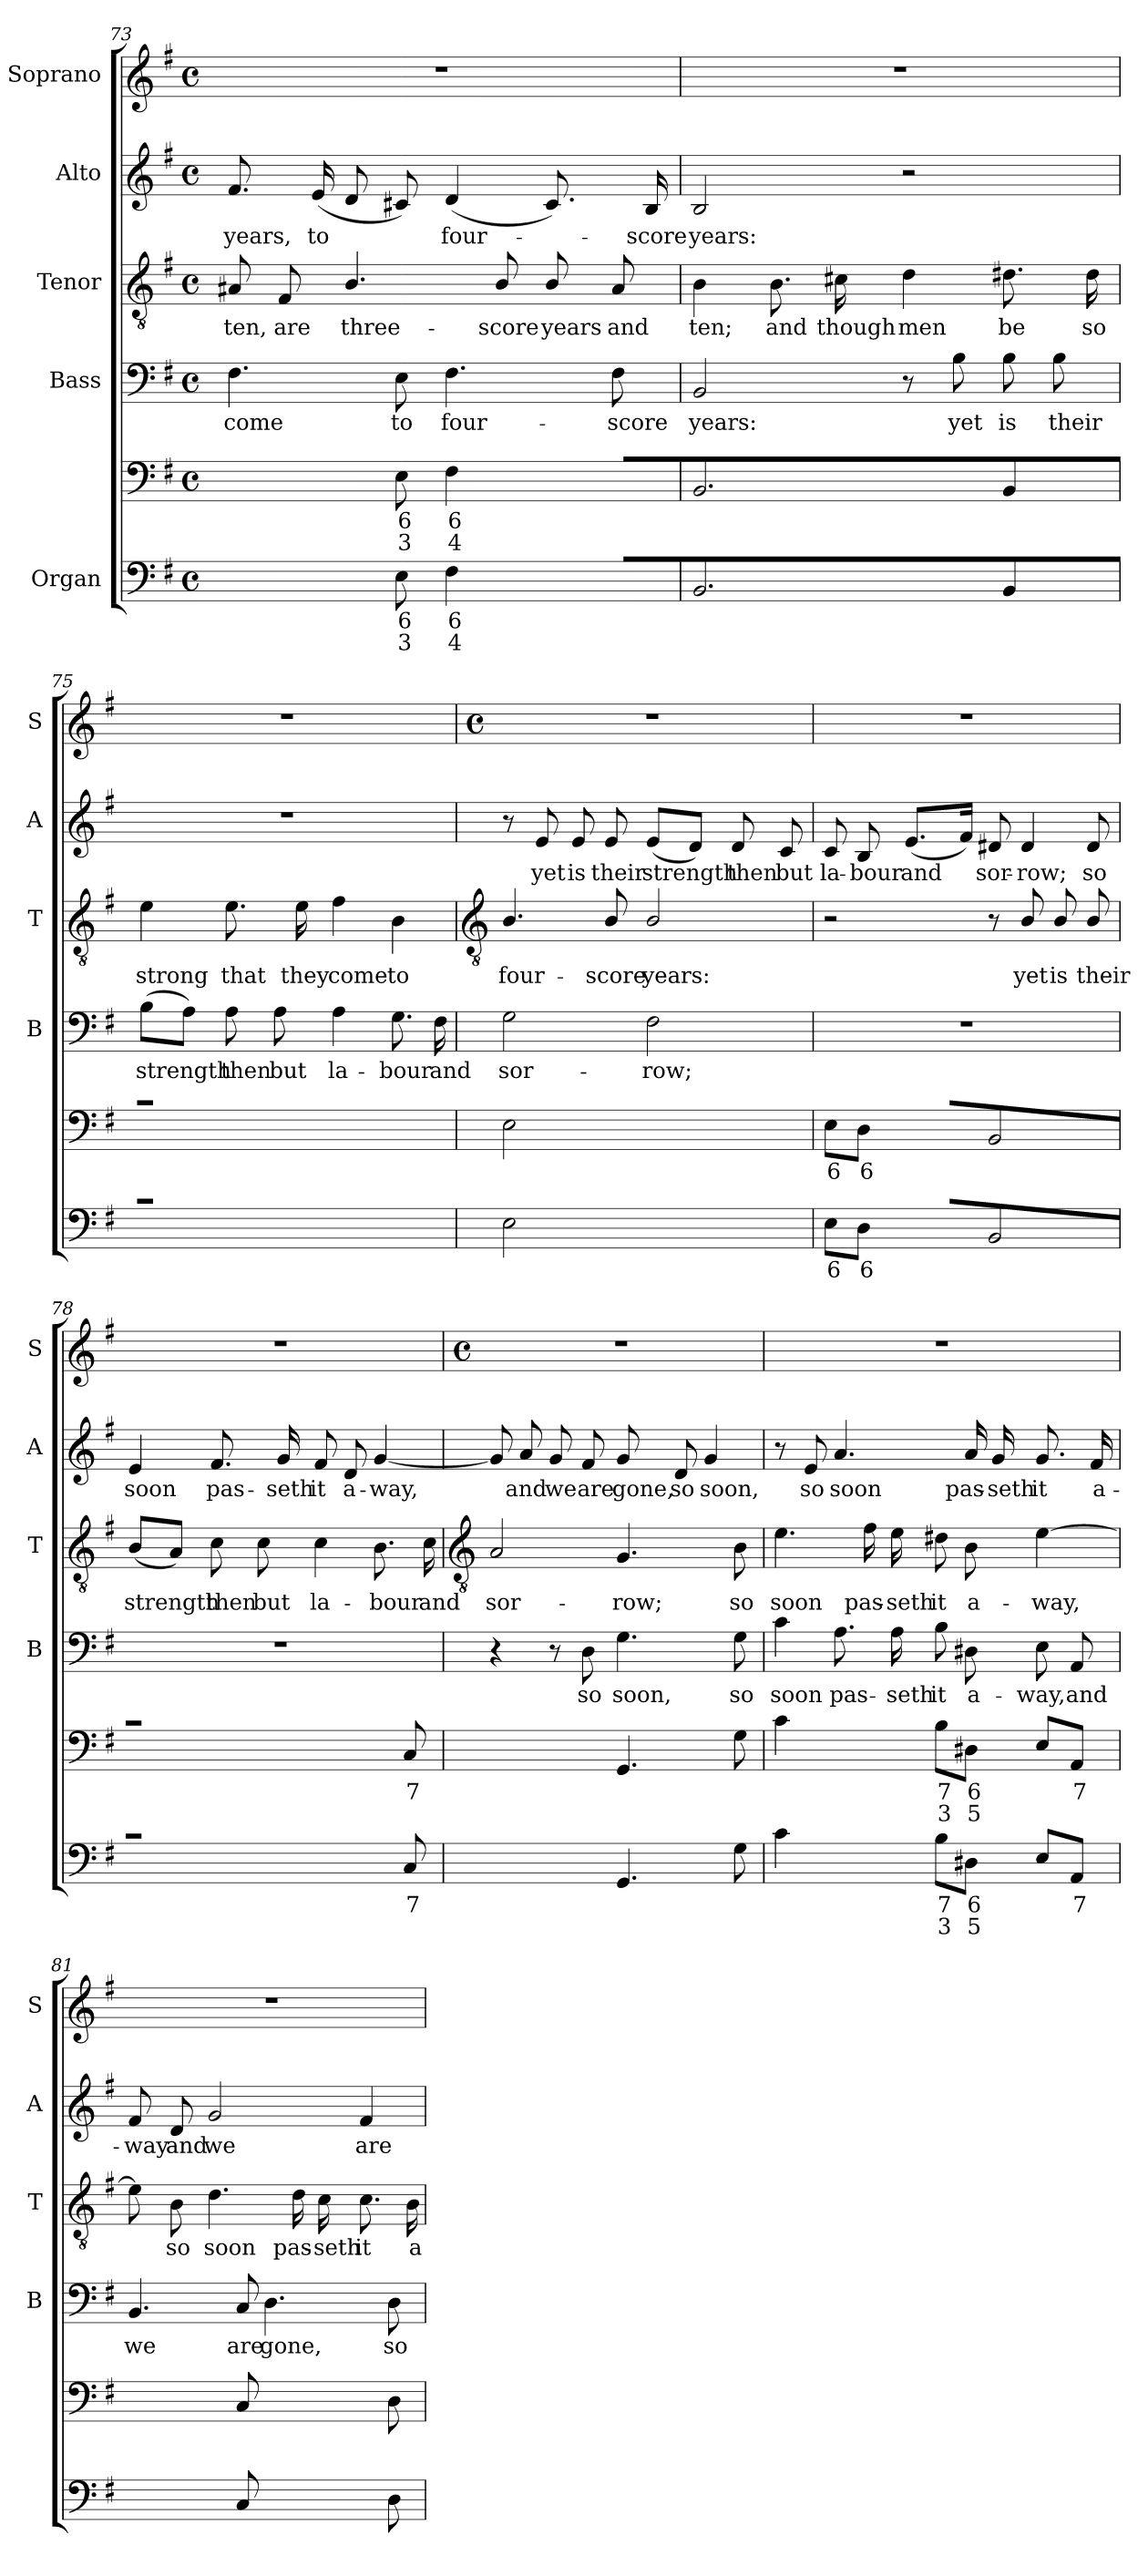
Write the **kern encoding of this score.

**kern	**text	**text	**kern	**text	**text	**kern	**text	**kern	**text	**kern	**text	**kern
*part5	*part5	*part5	*part5	*part5	*part5	*part4	*part4	*part3	*part3	*part2	*part2	*part1
*staff6	*staff6	*staff6	*staff5	*staff5	*staff5	*staff4	*staff4	*staff3	*staff3	*staff2	*staff2	*staff1
*I"Organ	*	*	*	*	*	*I"Bass	*	*I"Tenor	*	*I"Alto	*	*I"Soprano
*	*	*	*	*	*	*I'B	*	*I'T	*	*I'A	*	*I'S
!!LO:LB:g=z
*clefF4	*	*	*clefF4	*	*	*clefF4	*	*clefGv2	*	*clefG2	*	*clefG2
*k[f#]	*	*	*k[f#]	*	*	*k[f#]	*	*k[f#]	*	*k[f#]	*	*k[f#]
*G:	*	*	*G:	*	*	*G:	*	*G:	*	*G:	*	*G:
*M4/4	*	*	*M4/4	*	*	*M4/4	*	*M4/4	*	*M4/4	*	*M4/4
*met(c)	*	*	*met(c)	*	*	*met(c)	*	*met(c)	*	*met(c)	*	*met(c)
=73	=73	=73	=73	=73	=73	=73	=73	=73	=73	=73	=73	=73
!	!	!	!	!	!	!	!LO:LY:b	!	!LO:LY:b	!	!LO:LY:b	!
[4F#yy	.	.	[4F#yy	.	.	4.F#	come	8A#X	ten,	8.f#	years,	1r
!	!	!	!	!	!	!	!	!	!LO:LY:b	!	!	!
.	.	.	.	.	.	.	.	8F#	are	.	.	.
!	!	!	!	!	!	!	!	!	!	!	!LO:LY:b	!
.	.	.	.	.	.	.	.	.	.	(<16eLL	to	.
!	!LO:LY:b	!LO:LY:b	!	!LO:LY:b	!LO:LY:b	!	!	!	!LO:LY:b	!	!	!
8F#yy]	6	4	8F#yy]	6	4	.	.	4.B/	three-	8d	.	.
!	!LO:LY:b	!LO:LY:b	!	!LO:LY:b	!LO:LY:b	!	!LO:LY:b	!	!	!	!	!
8E	6	3	8E	6	3	8E	to	.	.	8c#XJ)	.	.
!	!LO:LY:b	!LO:LY:b	!	!LO:LY:b	!LO:LY:b	!	!LO:LY:b	!	!	!	!LO:LY:b	!
4F#	6	4	4F#	6	4	4.F#	four-	.	.	(<4d	four-	.
!	!	!	!	!	!	!	!	!	!LO:LY:b	!	!	!
.	.	.	.	.	.	.	.	8B/	-score	.	.	.
!	!LO:LY:b	!LO:LY:b	!	!LO:LY:b	!LO:LY:b	!	!	!	!LO:LY:b	!	!	!
[8FF#yy	5	4	[8FF#yy	5	4	.	.	8B/	years	8.c#)	.	.
!	!	!LO:LY:b	!	!	!LO:LY:b	!	!LO:LY:b	!	!LO:LY:b	!	!	!
8FF#Lyy]	.	3	8FF#Lyy]	.	3	8F#	-score	8A#	and	.	.	.
!	!	!	!	!	!	!	!	!	!	!	!LO:LY:b	!
.	.	.	.	.	.	.	.	.	.	16B	score	.
=74	=74	=74	=74	=74	=74	=74	=74	=74	=74	=74	=74	=74
!	!	!	!	!	!	!	!LO:LY:b	!	!LO:LY:b	!	!LO:LY:b	!
2.BB	.	.	2.BB	.	.	2BB	years:	4B	ten;	2B	years:	1r
!	!	!	!	!	!	!	!	!	!LO:LY:b	!	!	!
.	.	.	.	.	.	.	.	8.B	and	.	.	.
!	!	!	!	!	!	!	!	!	!LO:LY:b	!	!	!
.	.	.	.	.	.	.	.	16c#X	though	.	.	.
!	!	!	!	!	!	!	!	!	!LO:LY:b	!	!	!
.	.	.	.	.	.	8r	.	4d	men	2r	.	.
!	!	!	!	!	!	!	!LO:LY:b	!	!	!	!	!
.	.	.	.	.	.	8B	yet	.	.	.	.	.
!	!	!	!	!	!	!	!LO:LY:b	!	!LO:LY:b	!	!	!
4BB	.	.	4BB	.	.	8B	is	8.d#X	be	.	.	.
!	!	!	!	!	!	!	!LO:LY:b	!	!	!	!	!
.	.	.	.	.	.	8B	their	.	.	.	.	.
!	!	!	!	!	!	!	!	!	!LO:LY:b	!	!	!
.	.	.	.	.	.	.	.	16d#	so	.	.	.
=75	=75	=75	=75	=75	=75	=75	=75	=75	=75	=75	=75	=75
!	!LO:LY:b	!	!	!LO:LY:b	!	!	!LO:LY:b	!	!LO:LY:b	!	!	!
[8C#XJyy	7	.	[8C#XJyy	7	.	(>8BL	strength	4e	strong	1r	.	1r
!	!LO:LY:b	!	!	!LO:LY:b	!	!	!	!	!	!	!	!
8C#Lyy_	6	.	8C#Lyy_	6	.	8AJ)	.	.	.	.	.	.
!	!	!	!	!	!	!	!LO:LY:b	!	!LO:LY:b	!	!	!
4C#yy]	.	.	4C#yy]	.	.	8A	then	8.e	that	.	.	.
!	!	!	!	!	!	!	!LO:LY:b	!	!	!	!	!
.	.	.	.	.	.	8A	but	.	.	.	.	.
!	!	!	!	!	!	!	!	!	!LO:LY:b	!	!	!
.	.	.	.	.	.	.	.	16e	they	.	.	.
!	!LO:LY:b	!	!	!LO:LY:b	!	!	!LO:LY:b	!	!LO:LY:b	!	!	!
[4D#Xyy	5	.	[4D#Xyy	5	.	4A	la-	4f#	come	.	.	.
!	!LO:LY:b	!	!	!LO:LY:b	!	!	!LO:LY:b	!	!LO:LY:b	!	!	!
4D#yy]	6	.	4D#yy]	6	.	8.G	-bour	4B	to	.	.	.
!	!	!	!	!	!	!	!LO:LY:b	!	!	!	!	!
.	.	.	.	.	.	16F#	and	.	.	.	.	.
!!LO:LB:g=z
=76	=76	=76	=76	=76	=76	=76	=76	=76	=76	=76	=76	=76
*	*	*	*	*	*	*	*	*clefGv2	*	*	*	*
*	*	*	*	*	*	*	*	*	*	*	*	*M4/4
*	*	*	*	*	*	*	*	*	*	*	*	*met(c)
!	!	!	!	!	!	!	!LO:LY:b	!	!LO:LY:b	!	!	!
2E	.	.	2E	.	.	2G	sor-	4.B/	four-	8r	.	1r
!	!	!	!	!	!	!	!	!	!	!	!LO:LY:b	!
.	.	.	.	.	.	.	.	.	.	8e	yet	.
!	!	!	!	!	!	!	!	!	!	!	!LO:LY:b	!
.	.	.	.	.	.	.	.	.	.	8e	is	.
!	!	!	!	!	!	!	!	!	!LO:LY:b	!	!LO:LY:b	!
.	.	.	.	.	.	.	.	8B/	-score	8e	their	.
!	!LO:LY:b	!	!	!LO:LY:b	!	!	!LO:LY:b	!	!LO:LY:b	!	!LO:LY:b	!
[4BByy	4	.	[4BByy	4	.	2F#	-row;	2B/	years:	(<8eL	strength	.
.	.	.	.	.	.	.	.	.	.	8dJ)	.	.
!	!LO:LY:b	!	!	!LO:LY:b	!	!	!	!	!	!	!LO:LY:b	!
4BByy]	3	.	4BByy]	3	.	.	.	.	.	8d	then	.
!	!	!	!	!	!	!	!	!	!	!	!LO:LY:b	!
.	.	.	.	.	.	.	.	.	.	8c	but	.
=77	=77	=77	=77	=77	=77	=77	=77	=77	=77	=77	=77	=77
!	!LO:LY:b	!	!	!LO:LY:b	!	!	!	!	!	!	!LO:LY:b	!
8EL	6	.	8EL	6	.	1r	.	2r	.	8c	la-	1r
!	!LO:LY:b	!	!	!LO:LY:b	!	!	!	!	!	!	!LO:LY:b	!
8DJ	6	.	8DJ	6	.	.	.	.	.	8B	-bour	.
!	!LO:LY:b	!	!	!LO:LY:b	!	!	!	!	!	!	!LO:LY:b	!
[8Cyy	7	.	[8Cyy	7	.	.	.	.	.	(<8.eL	and	.
!	!LO:LY:b	!	!	!LO:LY:b	!	!	!	!	!	!	!	!
8CLyy]	6	.	8CLyy]	6	.	.	.	.	.	.	.	.
.	.	.	.	.	.	.	.	.	.	16f#J)	.	.
!	!	!	!	!	!	!	!	!	!	!	!LO:LY:b	!
2BB	.	.	2BB	.	.	.	.	8r	.	8d#X	sor-	.
!	!	!	!	!	!	!	!	!	!LO:LY:b	!	!LO:LY:b	!
.	.	.	.	.	.	.	.	8B/	yet	4d#	-row;	.
!	!	!	!	!	!	!	!	!	!LO:LY:b	!	!	!
.	.	.	.	.	.	.	.	8B/	is	.	.	.
!	!	!	!	!	!	!	!	!	!LO:LY:b	!	!LO:LY:b	!
.	.	.	.	.	.	.	.	8B/	their	8d#	so	.
=78	=78	=78	=78	=78	=78	=78	=78	=78	=78	=78	=78	=78
!	!LO:LY:b	!	!	!LO:LY:b	!	!	!	!	!LO:LY:b	!	!LO:LY:b	!
[8CJyy	7	.	[8CJyy	7	.	1r	.	(<8BL	strength	4e	soon	1r
!	!LO:LY:b	!	!	!LO:LY:b	!	!	!	!	!	!	!	!
8Cyy_	6	.	8Cyy_	6	.	.	.	8AJ)	.	.	.	.
!	!LO:LY:b	!LO:LY:b	!	!LO:LY:b	!LO:LY:b	!	!	!	!LO:LY:b	!	!LO:LY:b	!
8Cyy_	6	4	8Cyy_	6	4	.	.	8c	then	8.f#	pas-	.
!	!	!LO:LY:b	!	!	!LO:LY:b	!	!	!	!LO:LY:b	!	!	!
8Cyy]	.	5	8Cyy]	.	5	.	.	8c	but	.	.	.
!	!	!	!	!	!	!	!	!	!	!	!LO:LY:b	!
.	.	.	.	.	.	.	.	.	.	16g	-seth	.
!	!LO:LY:b	!	!	!LO:LY:b	!	!	!	!	!LO:LY:b	!	!LO:LY:b	!
[4Dyy	7	.	[4Dyy	7	.	.	.	4c	la-	8f#	it	.
!	!	!	!	!	!	!	!	!	!	!	!LO:LY:b	!
.	.	.	.	.	.	.	.	.	.	8d	a-	.
!	!LO:LY:b	!LO:LY:b	!	!LO:LY:b	!LO:LY:b	!	!	!	!LO:LY:b	!	!LO:LY:b	!
8Dyy]	6	4	8Dyy]	6	4	.	.	8.B	-bour	[4g	-way,	.
!	!LO:LY:b	!	!	!LO:LY:b	!	!	!	!	!	!	!	!
8C	7	.	8C	7	.	.	.	.	.	.	.	.
!	!	!	!	!	!	!	!	!	!LO:LY:b	!	!	!
.	.	.	.	.	.	.	.	16c	and	.	.	.
!!LO:LB:g=z
=79	=79	=79	=79	=79	=79	=79	=79	=79	=79	=79	=79	=79
*	*	*	*	*	*	*	*	*clefGv2	*	*	*	*
*	*	*	*	*	*	*	*	*	*	*	*	*M4/4
*	*	*	*	*	*	*	*	*	*	*	*	*met(c)
!	!LO:LY:b	!	!	!LO:LY:b	!	!	!	!	!LO:LY:b	!	!	!
[4Dyy	4	.	[4Dyy	4	.	4r	.	2A	sor-	8g]	.	1r
!	!	!	!	!	!	!	!	!	!	!	!LO:LY:b	!
.	.	.	.	.	.	.	.	.	.	8a	and	.
!	!LO:LY:b	!	!	!LO:LY:b	!	!	!	!	!	!	!LO:LY:b	!
4Dyy]	3	.	4Dyy]	3	.	8r	.	.	.	8g	we	.
!	!	!	!	!	!	!	!LO:LY:b	!	!	!	!LO:LY:b	!
.	.	.	.	.	.	8D	so	.	.	8f#	are	.
!	!	!	!	!	!	!	!LO:LY:b	!	!LO:LY:b	!	!LO:LY:b	!
4.GG	.	.	4.GG	.	.	4.G	soon,	4.G	-row;	8g	gone,	.
!	!	!	!	!	!	!	!	!	!	!	!LO:LY:b	!
.	.	.	.	.	.	.	.	.	.	8d	so	.
!	!	!	!	!	!	!	!	!	!	!	!LO:LY:b	!
.	.	.	.	.	.	.	.	.	.	4g	soon,	.
!	!	!	!	!	!	!	!LO:LY:b	!	!LO:LY:b	!	!	!
8G	.	.	8G	.	.	8G	so	8B	so	.	.	.
=80	=80	=80	=80	=80	=80	=80	=80	=80	=80	=80	=80	=80
!	!	!	!	!	!	!	!LO:LY:b	!	!LO:LY:b	!	!	!
4c	.	.	4c	.	.	4c	soon	4.e	soon	8r	.	1r
!	!	!	!	!	!	!	!	!	!	!	!LO:LY:b	!
.	.	.	.	.	.	.	.	.	.	8e	so	.
!	!LO:LY:b	!	!	!LO:LY:b	!	!	!LO:LY:b	!	!	!	!LO:LY:b	!
[8Ayy	5	.	[8Ayy	5	.	8.A	pas-	.	.	4.a	soon	.
!	!LO:LY:b	!	!	!LO:LY:b	!	!	!	!	!LO:LY:b	!	!	!
8Ayy]	6	.	8Ayy]	6	.	.	.	16f#	pas-	.	.	.
!	!	!	!	!	!	!	!LO:LY:b	!	!LO:LY:b	!	!	!
.	.	.	.	.	.	16A	-seth	16e	-seth	.	.	.
!	!LO:LY:b	!LO:LY:b	!	!LO:LY:b	!LO:LY:b	!	!LO:LY:b	!	!LO:LY:b	!	!	!
8BL	7	3	8BL	7	3	8B	it	8d#X	it	.	.	.
!	!LO:LY:b	!LO:LY:b	!	!LO:LY:b	!LO:LY:b	!	!LO:LY:b	!	!LO:LY:b	!	!LO:LY:b	!
8D#XJ	6	5	8D#XJ	6	5	8D#X	a-	8B	a-	16a	pas-	.
!	!	!	!	!	!	!	!	!	!	!	!LO:LY:b	!
.	.	.	.	.	.	.	.	.	.	16g	-seth	.
!	!	!	!	!	!	!	!LO:LY:b	!	!LO:LY:b	!	!LO:LY:b	!
8EL	.	.	8EL	.	.	8E	-way,	[4e	-way,	8.g	it	.
!	!LO:LY:b	!	!	!LO:LY:b	!	!	!LO:LY:b	!	!	!	!	!
8AAJ	7	.	8AAJ	7	.	8AA	and	.	.	.	.	.
!	!	!	!	!	!	!	!	!	!	!	!LO:LY:b	!
.	.	.	.	.	.	.	.	.	.	16f#	a-	.
=81	=81	=81	=81	=81	=81	=81	=81	=81	=81	=81	=81	=81
!	!LO:LY:b	!LO:LY:b	!	!LO:LY:b	!LO:LY:b	!	!LO:LY:b	!	!	!	!LO:LY:b	!
[8BByy	5	4	[8BByy	5	4	4.BB	we	8e]	.	8f#	-way	1r
!	!	!LO:LY:b	!	!	!LO:LY:b	!	!	!	!LO:LY:b	!	!LO:LY:b	!
8BByy_	.	3	8BByy_	.	3	.	.	8B	so	8d	and	.
!	!LO:LY:b	!	!	!LO:LY:b	!	!	!	!	!LO:LY:b	!	!LO:LY:b	!
8BByy]	6	.	8BByy]	6	.	.	.	4.d	soon	2g	we	.
!	!	!	!	!	!	!	!LO:LY:b	!	!	!	!	!
8C	.	.	8C	.	.	8C	are	.	.	.	.	.
!	!LO:LY:b	!	!	!LO:LY:b	!	!	!LO:LY:b	!	!	!	!	!
[4Dyy	4	.	[4Dyy	4	.	4.D	gone,	.	.	.	.	.
!	!	!	!	!	!	!	!	!	!LO:LY:b	!	!	!
.	.	.	.	.	.	.	.	16d	pas-	.	.	.
!	!	!	!	!	!	!	!	!	!LO:LY:b	!	!	!
.	.	.	.	.	.	.	.	16c	-seth	.	.	.
!	!LO:LY:b	!LO:LY:b	!	!LO:LY:b	!LO:LY:b	!	!	!	!LO:LY:b	!	!LO:LY:b	!
8Dyy]	7	3	8Dyy]	7	3	.	.	8.c	it	4f#	are	.
!	!	!	!	!	!	!	!LO:LY:b	!	!	!	!	!
8D	.	.	8D	.	.	8D	so	.	.	.	.	.
!	!	!	!	!	!	!	!	!	!LO:LY:b	!	!	!
.	.	.	.	.	.	.	.	16B	a-	.	.	.
=	=	=	=	=	=	=	=	=	=	=	=	=
*-	*-	*-	*-	*-	*-	*-	*-	*-	*-	*-	*-	*-
